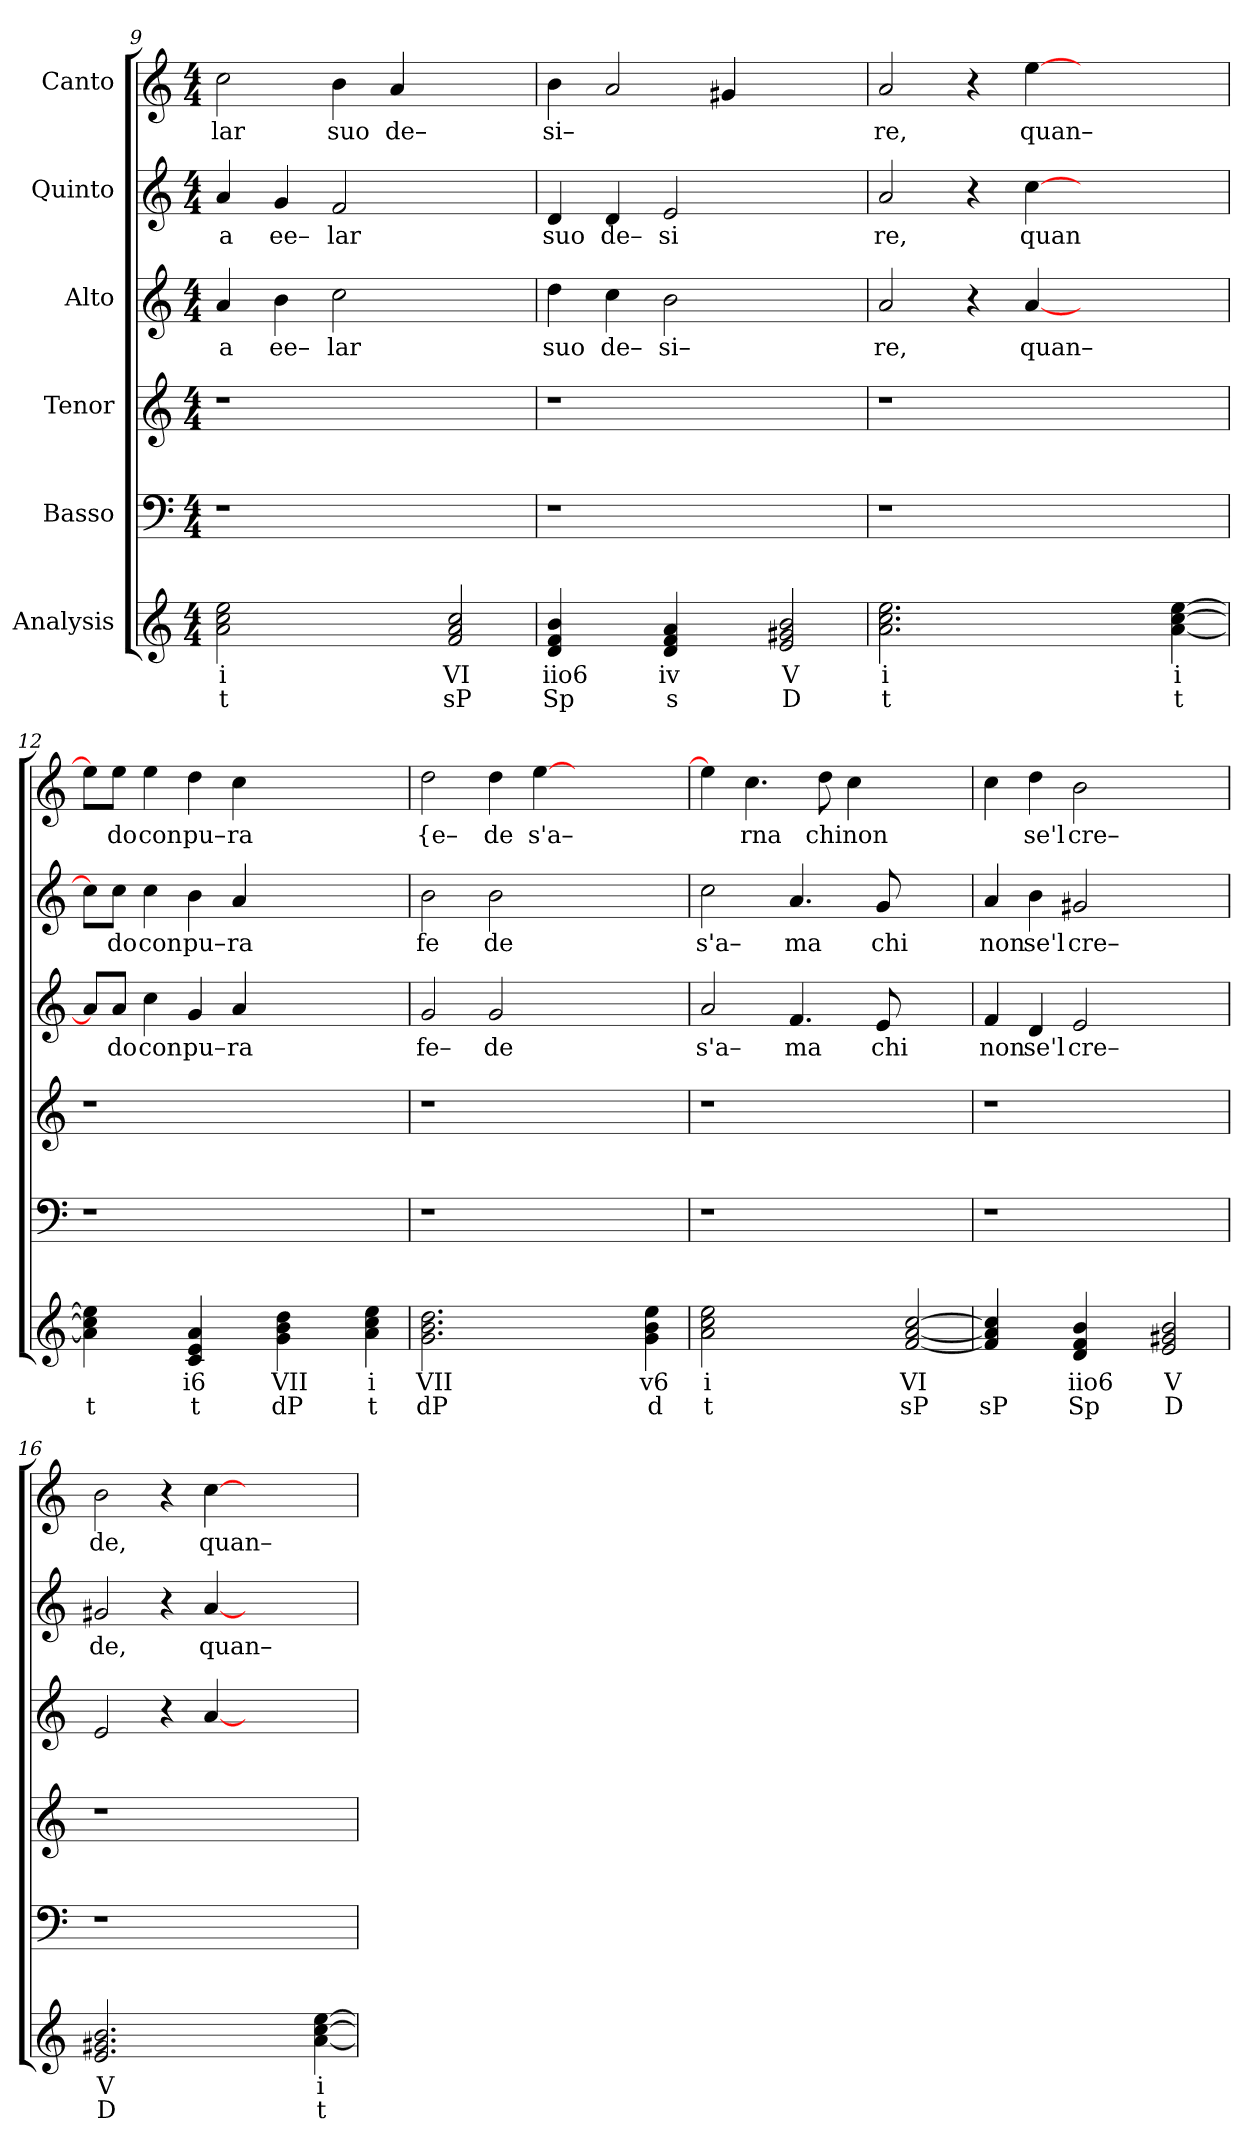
**kern	**text	**text	**kern	**kern	**kern	**text	**kern	**text	**kern	**text
*part6	*part6	*part6	*part5	*part4	*part3	*part3	*part2	*part2	*part1	*part1
*staff6	*staff6	*staff6	*staff5	*staff4	*staff3	*staff3	*staff2	*staff2	*staff1	*staff1
*I"Analysis	*	*	*I"Basso	*I"Tenor	*I"Alto	*	*I"Quinto	*	*I"Canto	*
*	*	*	*clefF4	*clefG2	*clefG2	*	*clefG2	*	*clefG2	*
*k[]	*	*	*k[]	*k[]	*k[]	*	*k[]	*	*k[]	*
*M4/4	*	*	*M4/4	*M4/4	*M4/4	*	*M4/4	*	*M4/4	*
=9	=9	=9	=9	=9	=9	=9	=9	=9	=9	=9
!	!	!	!	!	!	!LO:LY:b	!	!	!	!
!	!	!	!	!	!	!	!	!LO:LY:b	!	!
!	!	!	!	!	!	!	!	!	!	!LO:LY:b
2a 2cc 2ee	i	t	1r	1r	4a/	a	4a/	a	2cc\	lar
!	!	!	!	!	!	!LO:LY:b	!	!	!	!
!	!	!	!	!	!	!	!	!LO:LY:b	!	!
.	.	.	.	.	4b\	ee–	4g/	ee–	.	.
!	!	!	!	!	!	!LO:LY:b	!	!	!	!
!	!	!	!	!	!	!	!	!LO:LY:b	!	!
!	!	!	!	!	!	!	!	!	!	!LO:LY:b
2ryy	.	.	.	.	2cc\	lar	2f/	lar	4b\	suo
!	!	!	!	!	!	!	!	!	!	!LO:LY:b
.	.	.	.	.	.	.	.	.	4a/	de–
2f 2a 2cc	VI	sP	2ryy	2ryy	2ryy	.	2ryy	.	2ryy	.
=10	=10	=10	=10	=10	=10	=10	=10	=10	=10	=10
!	!	!	!	!	!	!LO:LY:b	!	!	!	!
!	!	!	!	!	!	!	!	!LO:LY:b	!	!
!	!	!	!	!	!	!	!	!	!	!LO:LY:b
4d 4f 4b	iio6	Sp	1r	1r	4dd\	suo	4d/	suo	4b\	si–
!	!	!	!	!	!	!LO:LY:b	!	!	!	!
!	!	!	!	!	!	!	!	!LO:LY:b	!	!
4ryy	.	.	.	.	4cc\	de–	4d/	de–	2a/	.
!	!	!	!	!	!	!LO:LY:b	!	!	!	!
!	!	!	!	!	!	!	!	!LO:LY:b	!	!
4d 4f 4a	iv	s	.	.	2b\	si–	2e/	si	.	.
4ryy	.	.	.	.	.	.	.	.	4g#X/	.
2e 2g#X 2b	V	D	2ryy	2ryy	2ryy	.	2ryy	.	2ryy	.
=11	=11	=11	=11	=11	=11	=11	=11	=11	=11	=11
!	!	!	!	!	!	!LO:LY:b	!	!	!	!
!	!	!	!	!	!	!	!	!LO:LY:b	!	!
!	!	!	!	!	!	!	!	!	!	!LO:LY:b
2.a 2.cc 2.ee	i	t	1r	1r	2a/	re,	2a/	re,	2a/	re,
.	.	.	.	.	4r	.	4r	.	4r	.
!	!	!	!	!	!	!LO:LY:b	!	!	!	!
!	!	!	!	!	!	!	!	!LO:LY:b	!	!
!	!	!	!	!	!	!	!	!	!	!LO:LY:b
2.ryy	.	.	.	.	[4a/	quan–	[4cc\	quan	[4ee\	quan–
.	.	.	2.ryy	2.ryy	2.ryy	.	2.ryy	.	2.ryy	.
[4a [4cc [4ee	i	t	.	.	.	.	.	.	.	.
=12	=12	=12	=12	=12	=12	=12	=12	=12	=12	=12
4a] 4cc] 4ee]	.	t	1r	1r	8a/L]	.	8cc\L]	.	8ee\L]	.
!	!	!	!	!	!	!LO:LY:b	!	!	!	!
!	!	!	!	!	!	!	!	!LO:LY:b	!	!
!	!	!	!	!	!	!	!	!	!	!LO:LY:b
.	.	.	.	.	8a/J	do	8cc\J	do	8ee\J	do
!	!	!	!	!	!	!LO:LY:b	!	!	!	!
!	!	!	!	!	!	!	!	!LO:LY:b	!	!
!	!	!	!	!	!	!	!	!	!	!LO:LY:b
4ryy	.	.	.	.	4cc\	con	4cc\	con	4ee\	con
!	!	!	!	!	!	!LO:LY:b	!	!	!	!
!	!	!	!	!	!	!	!	!LO:LY:b	!	!
!	!	!	!	!	!	!	!	!	!	!LO:LY:b
4c 4e 4a	i6	t	.	.	4g/	pu–	4b\	pu–	4dd\	pu–
!	!	!	!	!	!	!LO:LY:b	!	!	!	!
!	!	!	!	!	!	!	!	!LO:LY:b	!	!
!	!	!	!	!	!	!	!	!	!	!LO:LY:b
4ryy	.	.	.	.	4a/	ra	4a/	ra	4cc\	ra
4g 4b 4dd	VII	dP	2.ryy	2.ryy	2.ryy	.	2.ryy	.	2.ryy	.
4ryy	.	.	.	.	.	.	.	.	.	.
4a 4cc 4ee	i	t	.	.	.	.	.	.	.	.
=13	=13	=13	=13	=13	=13	=13	=13	=13	=13	=13
!	!	!	!	!	!	!LO:LY:b	!	!	!	!
!	!	!	!	!	!	!	!	!LO:LY:b	!	!
!	!	!	!	!	!	!	!	!	!	!LO:LY:b
2.g 2.b 2.dd	VII	dP	1r	1r	2g/	fe–	2b\	fe	2dd\	{e–
!	!	!	!	!	!	!LO:LY:b	!	!	!	!
!	!	!	!	!	!	!	!	!LO:LY:b	!	!
!	!	!	!	!	!	!	!	!	!	!LO:LY:b
.	.	.	.	.	2g/	de	2b\	de	4dd\	de
!	!	!	!	!	!	!	!	!	!	!LO:LY:b
2.ryy	.	.	.	.	.	.	.	.	[4ee\	s'a–
.	.	.	2.ryy	2.ryy	2.ryy	.	2.ryy	.	2.ryy	.
4g 4b 4ee	v6	d	.	.	.	.	.	.	.	.
=14	=14	=14	=14	=14	=14	=14	=14	=14	=14	=14
!	!	!	!	!	!	!LO:LY:b	!	!	!	!
!	!	!	!	!	!	!	!	!LO:LY:b	!	!
2a 2cc 2ee	i	t	1r	1r	2a/	s'a–	2cc\	s'a–	4ee\]	.
!	!	!	!	!	!	!	!	!	!	!LO:LY:b
.	.	.	.	.	.	.	.	.	4.cc\	rna
!	!	!	!	!	!	!LO:LY:b	!	!	!	!
!	!	!	!	!	!	!	!	!LO:LY:b	!	!
2ryy	.	.	.	.	4.f/	ma	4.a/	ma	.	.
!	!	!	!	!	!	!	!	!	!	!LO:LY:b
.	.	.	.	.	.	.	.	.	8dd\	chi
!	!	!	!	!	!	!	!	!	!	!LO:LY:b
.	.	.	.	.	.	.	.	.	4cc\	non
!	!	!	!	!	!	!LO:LY:b	!	!	!	!
!	!	!	!	!	!	!	!	!LO:LY:b	!	!
.	.	.	.	.	8e/	chi	8g/	chi	.	.
[2f [2a [2cc	VI	sP	2ryy	2ryy	2ryy	.	2ryy	.	2ryy	.
=15	=15	=15	=15	=15	=15	=15	=15	=15	=15	=15
!	!	!	!	!	!	!LO:LY:b	!	!	!	!
!	!	!	!	!	!	!	!	!LO:LY:b	!	!
4f] 4a] 4cc]	.	sP	1r	1r	4f/	non	4a/	non	4cc\	.
!	!	!	!	!	!	!LO:LY:b	!	!	!	!
!	!	!	!	!	!	!	!	!LO:LY:b	!	!
!	!	!	!	!	!	!	!	!	!	!LO:LY:b
4ryy	.	.	.	.	4d/	se'l	4b\	se'l	4dd\	se'l
!	!	!	!	!	!	!LO:LY:b	!	!	!	!
!	!	!	!	!	!	!	!	!LO:LY:b	!	!
!	!	!	!	!	!	!	!	!	!	!LO:LY:b
4d 4f 4b	iio6	Sp	.	.	2e/	cre–	2g#X/	cre–	2b\	cre–
4ryy	.	.	.	.	.	.	.	.	.	.
2e 2g#X 2b	V	D	2ryy	2ryy	2ryy	.	2ryy	.	2ryy	.
=16	=16	=16	=16	=16	=16	=16	=16	=16	=16	=16
!	!	!	!	!	!	!	!	!LO:LY:b	!	!
!	!	!	!	!	!	!	!	!	!	!LO:LY:b
2.e 2.g#X 2.b	V	D	1r	1r	2e/	.	2g#X/	de,	2b\	de,
.	.	.	.	.	4r	.	4r	.	4r	.
!	!	!	!	!	!	!	!	!LO:LY:b	!	!
!	!	!	!	!	!	!	!	!	!	!LO:LY:b
2.ryy	.	.	.	.	[4a/	.	[4a/	quan–	[4cc\	quan–
.	.	.	2.ryy	2.ryy	2.ryy	.	2.ryy	.	2.ryy	.
[4a [4cc [4ee	i	t	.	.	.	.	.	.	.	.
=	=	=	=	=	=	=	=	=	=	=
*-	*-	*-	*-	*-	*-	*-	*-	*-	*-	*-
